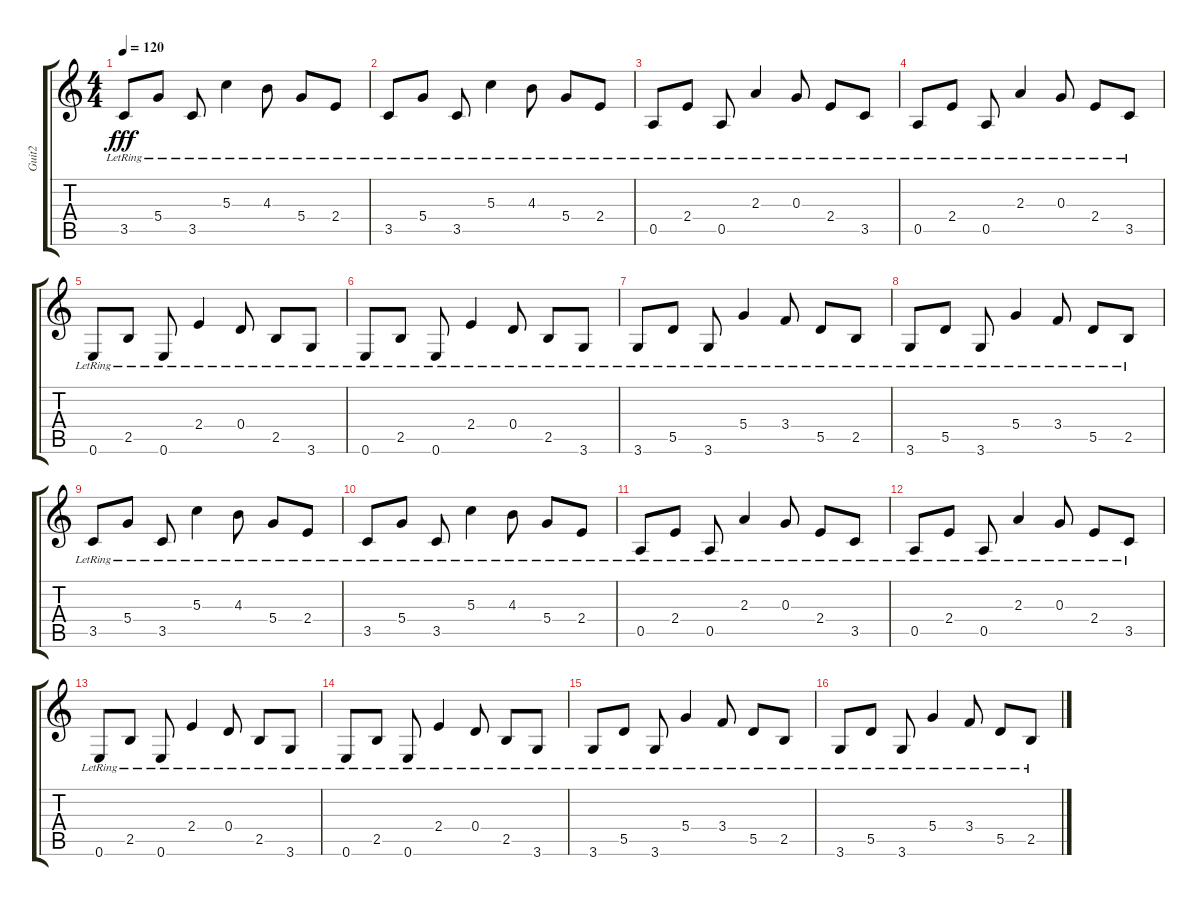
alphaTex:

\track ("Guit2" "Guit2") {instrument electricguitarclean}
\staff {score tabs}
\tuning (E4 B3 G3 D3 A2 E2) {hide}
\ts (4 4)
\tempo 120
\clef g2
\ks c
3.5{lr}.8{dy fff} 5.4{lr}.8 3.5{lr}.8 5.3{lr}.4 4.3{lr}.8 5.4{lr}.8 2.4{lr}.8 |
3.5{lr}.8 5.4{lr}.8 3.5{lr}.8 5.3{lr}.4 4.3{lr}.8 5.4{lr}.8 2.4{lr}.8 |
0.5{lr}.8 2.4{lr}.8 0.5{lr}.8 2.3{lr}.4 0.3{lr}.8 2.4{lr}.8 3.5{lr}.8 |
0.5{lr}.8 2.4{lr}.8 0.5{lr}.8 2.3{lr}.4 0.3{lr}.8 2.4{lr}.8 3.5{lr}.8 |
0.6{lr}.8 2.5{lr}.8 0.6{lr}.8 2.4{lr}.4 0.4{lr}.8 2.5{lr}.8 3.6{lr}.8 |
0.6{lr}.8 2.5{lr}.8 0.6{lr}.8 2.4{lr}.4 0.4{lr}.8 2.5{lr}.8 3.6{lr}.8 |
3.6{lr}.8 5.5{lr}.8 3.6{lr}.8 5.4{lr}.4 3.4{lr}.8 5.5{lr}.8 2.5{lr}.8 |
3.6{lr}.8 5.5{lr}.8 3.6{lr}.8 5.4{lr}.4 3.4{lr}.8 5.5{lr}.8 2.5{lr}.8 |
3.5{lr}.8 5.4{lr}.8 3.5{lr}.8 5.3{lr}.4 4.3{lr}.8 5.4{lr}.8 2.4{lr}.8 |
3.5{lr}.8 5.4{lr}.8 3.5{lr}.8 5.3{lr}.4 4.3{lr}.8 5.4{lr}.8 2.4{lr}.8 |
0.5{lr}.8 2.4{lr}.8 0.5{lr}.8 2.3{lr}.4 0.3{lr}.8 2.4{lr}.8 3.5{lr}.8 |
0.5{lr}.8 2.4{lr}.8 0.5{lr}.8 2.3{lr}.4 0.3{lr}.8 2.4{lr}.8 3.5{lr}.8 |
0.6{lr}.8 2.5{lr}.8 0.6{lr}.8 2.4{lr}.4 0.4{lr}.8 2.5{lr}.8 3.6{lr}.8 |
0.6{lr}.8 2.5{lr}.8 0.6{lr}.8 2.4{lr}.4 0.4{lr}.8 2.5{lr}.8 3.6{lr}.8 |
3.6{lr}.8 5.5{lr}.8 3.6{lr}.8 5.4{lr}.4 3.4{lr}.8 5.5{lr}.8 2.5{lr}.8 |
3.6{lr}.8 5.5{lr}.8 3.6{lr}.8 5.4{lr}.4 3.4{lr}.8 5.5{lr}.8 2.5{lr}.8
